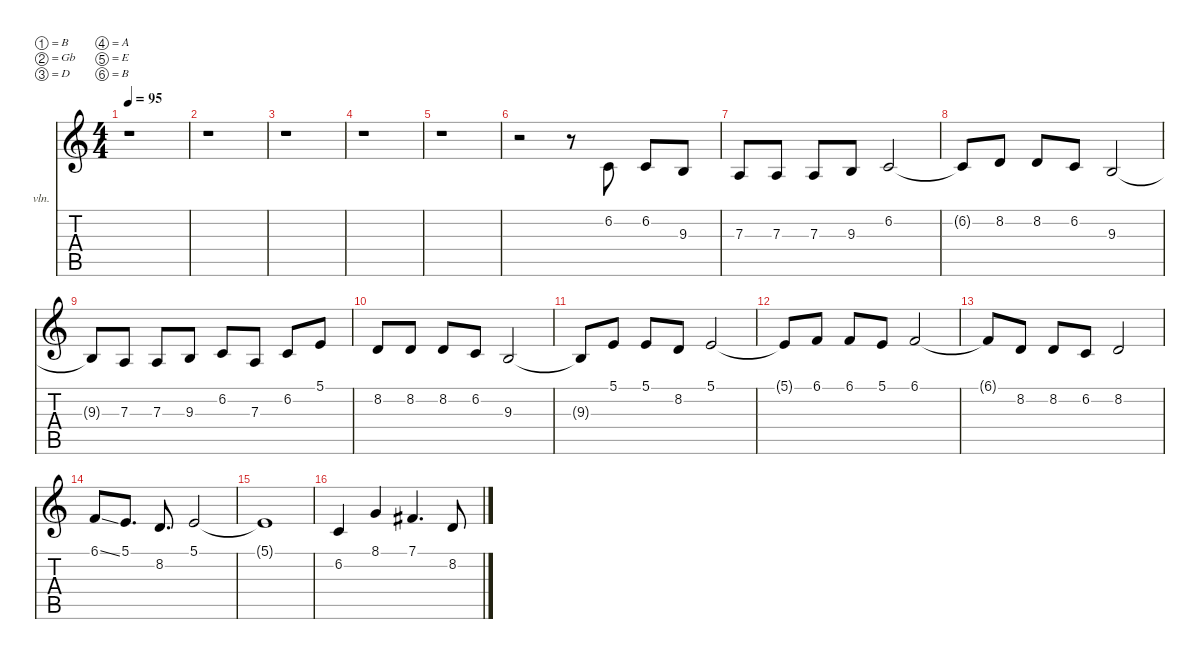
\defaultSystemsLayout 2
\hideDynamics
\bracketExtendMode nobrackets
\firstSystemTrackNameOrientation horizontal
\otherSystemsTrackNameOrientation horizontal
\track ("Vocals" "vln.") {instrument synthstrings1}
\staff {score tabs}
\tuning (B3 Gb3 D3 A2 E2 B1)
\ts (4 4)
\scale
1.03701
\tempo 95
\accidentals auto
\clef g2
\ottava regular
\simile none
\ks c
r.1{dy f beam Down} |
\scale
0.96299 r.1{beam Down} |
\scale
1.03701 r.1{beam Down} |
\scale
0.96299 r.1{beam Down} |
\scale
1.03701 r.1{beam Down} |
\scale
0.96299 r.2{beam Down} r.8{beam Down} 6.2.8{beam Up} 6.2.8{beam Up} 9.3.8{beam Up} |
\scale
1.03175 7.3.8{beam Up} 7.3.8{beam Up} 7.3.8{beam Up} 9.3.8{beam Up} 6.2.2{beam Up} |
\scale
0.968253 6.2{t}.8{beam Up} 8.2.8{beam Up} 8.2.8{beam Up} 6.2.8{beam Up} 9.3.2{beam Up} |
\scale
1.03175 9.3{t}.8{beam Up} 7.3.8{beam Up} 7.3.8{beam Up} 9.3.8{beam Up} 6.2.8{beam Up} 7.3.8{beam Up} 6.2.8{beam Up} 5.1.8{beam Up} |
\scale
0.968253 8.2.8{beam Up} 8.2.8{beam Up} 8.2.8{beam Up} 6.2.8{beam Up} 9.3.2{beam Up} |
\scale
1.03175 9.3{t}.8{beam Up} 5.1.8{beam Up} 5.1.8{beam Up} 8.2.8{beam Up} 5.1.2{beam Up} |
\scale
0.968253 5.1{t}.8{beam Up} 6.1.8{beam Up} 6.1.8{beam Up} 5.1.8{beam Up} 6.1.2{beam Up} |
\scale
1.03175 6.1{t}.8{beam Up} 8.2.8{beam Up} 8.2.8{beam Up} 6.2.8{beam Up} 8.2.2{beam Up} |
\scale
0.968253 6.1{ss}.8{beam Up} 5.1.8{d beam Up} 8.2.8{d beam Up} 5.1.2{beam Up} |
\scale
1.03175 5.1{t}.1{beam Up} |
\scale
0.968253 6.2.4{beam Up} 8.1.4{beam Up} 7.1{acc #}.4{d beam Up} 8.2.8{beam Up}
